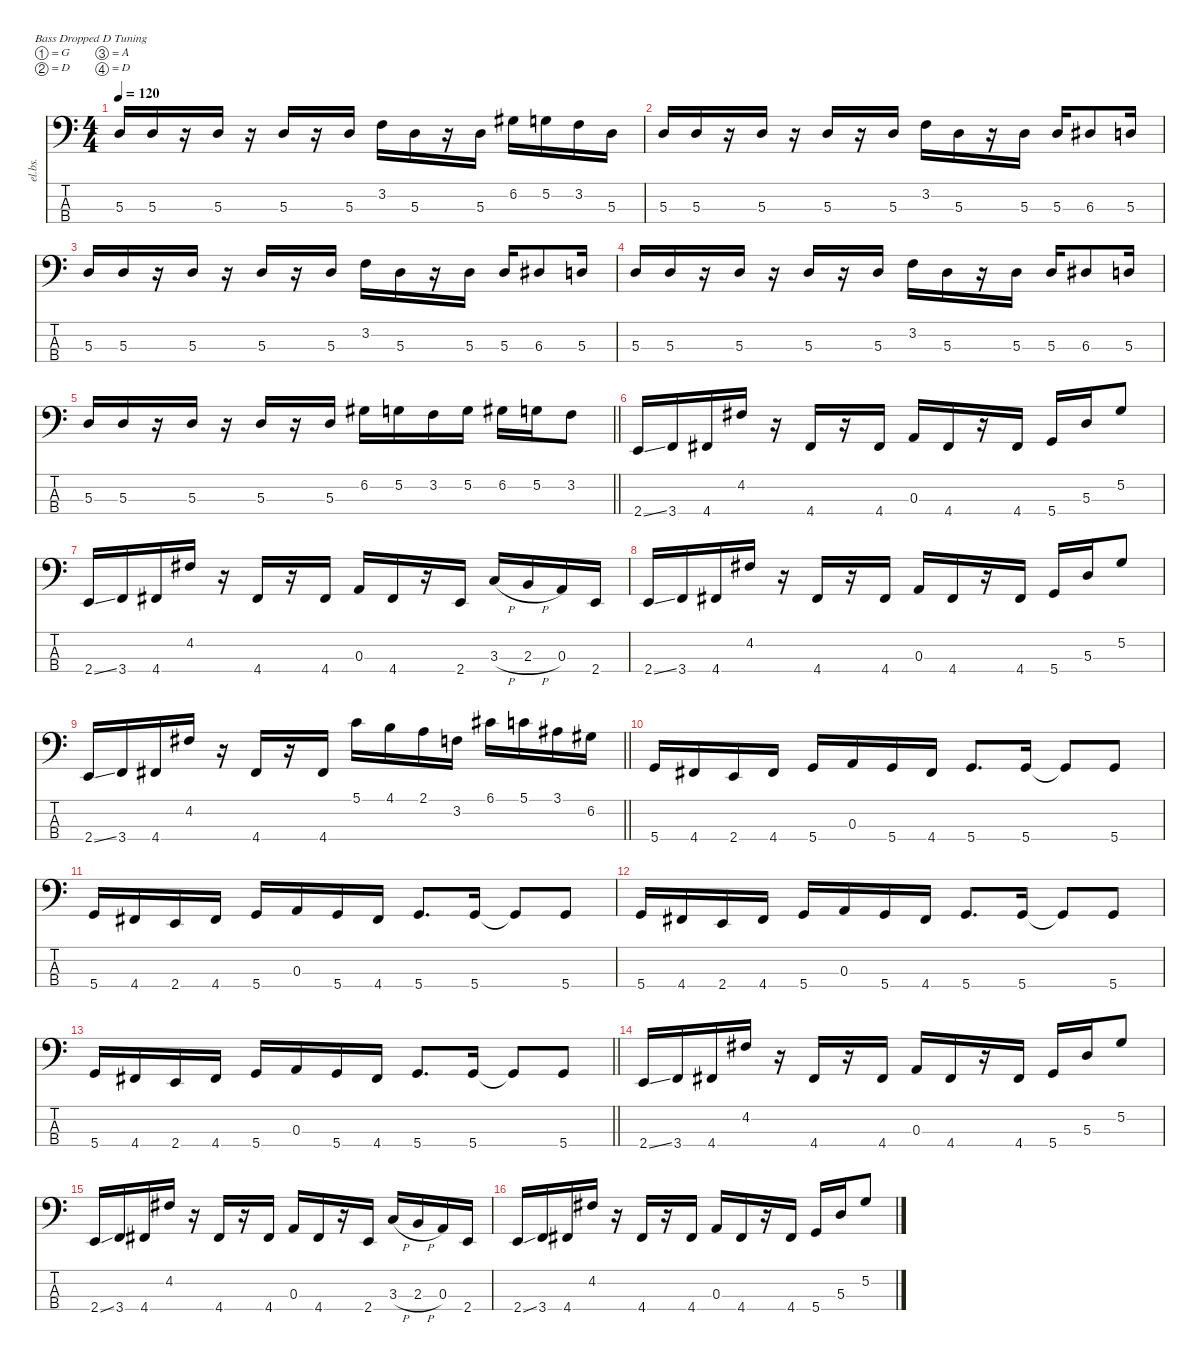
\defaultSystemsLayout 4
\hideDynamics
\bracketExtendMode nobrackets
\otherSystemsTrackNameOrientation horizontal
\track ("Ellefson" "el.bs.") {instrument electricbasspick}
\staff {score tabs}
\tuning (G2 D2 A1 D1)
\ts (4 4)
\tempo 120
\clef f4
\ks c
5.3.16{dy f beam Up} 5.3.16{beam Up} r.16{beam Up} 5.3.16{beam Up} r.16{beam Up} 5.3.16{beam Up} r.16{beam Up} 5.3.16{beam Up} 3.2.16{beam Down} 5.3.16{beam Down} r.16{beam Down} 5.3.16{beam Down} 6.2{acc #}.16{beam Down} 5.2.16{beam Down} 3.2.16{beam Down} 5.3.16{beam Down} |
5.3.16{beam Up} 5.3.16{beam Up} r.16{beam Up} 5.3.16{beam Up} r.16{beam Up} 5.3.16{beam Up} r.16{beam Up} 5.3.16{beam Up} 3.2.16{beam Down} 5.3.16{beam Down} r.16{beam Down} 5.3.16{beam Down} 5.3.16{beam Up} 6.3{acc #}.8{beam Up} 5.3.16{beam Up} |
5.3.16{beam Up} 5.3.16{beam Up} r.16{beam Up} 5.3.16{beam Up} r.16{beam Up} 5.3.16{beam Up} r.16{beam Up} 5.3.16{beam Up} 3.2.16{beam Down} 5.3.16{beam Down} r.16{beam Down} 5.3.16{beam Down} 5.3.16{beam Up} 6.3{acc #}.8{beam Up} 5.3.16{beam Up} |
5.3.16{beam Up} 5.3.16{beam Up} r.16{beam Up} 5.3.16{beam Up} r.16{beam Up} 5.3.16{beam Up} r.16{beam Up} 5.3.16{beam Up} 3.2.16{beam Down} 5.3.16{beam Down} r.16{beam Down} 5.3.16{beam Down} 5.3.16{beam Up} 6.3{acc #}.8{beam Up} 5.3.16{beam Up} |
\barLineRight lightlight
5.3.16{beam Up} 5.3.16{beam Up} r.16{beam Up} 5.3.16{beam Up} r.16{beam Up} 5.3.16{beam Up} r.16{beam Up} 5.3.16{beam Up} 6.2{acc #}.16{beam Down} 5.2.16{beam Down} 3.2.16{beam Down} 5.2.16{beam Down} 6.2{acc #}.16{beam Down} 5.2.16{beam Down} 3.2.8{beam Down} |
2.4{ss}.16{beam Up} 3.4.16{beam Up} 4.4{acc #}.16{beam Up} 4.2{acc #}.16{beam Up} r.16{beam Up} 4.4{acc #}.16{beam Up} r.16{beam Up} 4.4{acc #}.16{beam Up} 0.3.16{beam Up} 4.4{acc #}.16{beam Up} r.16{beam Up} 4.4{acc #}.16{beam Up} 5.4.16{beam Up} 5.3.16{beam Up} 5.2.8{beam Up} |
2.4{ss}.16{beam Up} 3.4.16{beam Up} 4.4{acc #}.16{beam Up} 4.2{acc #}.16{beam Up} r.16{beam Up} 4.4{acc #}.16{beam Up} r.16{beam Up} 4.4{acc #}.16{beam Up} 0.3.16{beam Up} 4.4{acc #}.16{beam Up} r.16{beam Up} 2.4.16{beam Up} 3.3{h}.16{beam Up} 2.3{h}.16{beam Up} 0.3.16{beam Up} 2.4.16{beam Up} |
2.4{ss}.16{beam Up} 3.4.16{beam Up} 4.4{acc #}.16{beam Up} 4.2{acc #}.16{beam Up} r.16{beam Up} 4.4{acc #}.16{beam Up} r.16{beam Up} 4.4{acc #}.16{beam Up} 0.3.16{beam Up} 4.4{acc #}.16{beam Up} r.16{beam Up} 4.4{acc #}.16{beam Up} 5.4.16{beam Up} 5.3.16{beam Up} 5.2.8{beam Up} |
\barLineRight lightlight
2.4{ss}.16{beam Up} 3.4.16{beam Up} 4.4{acc #}.16{beam Up} 4.2{acc #}.16{beam Up} r.16{beam Up} 4.4{acc #}.16{beam Up} r.16{beam Up} 4.4{acc #}.16{beam Up} 5.1.16{beam Down} 4.1.16{beam Down} 2.1.16{beam Down} 3.2.16{beam Down} 6.1{acc #}.16{beam Down} 5.1.16{beam Down} 3.1{acc #}.16{beam Down} 6.2{acc #}.16{beam Down} |
5.4.16{beam Up} 4.4{acc #}.16{beam Up} 2.4.16{beam Up} 4.4{acc #}.16{beam Up} 5.4.16{beam Up} 0.3.16{beam Up} 5.4.16{beam Up} 4.4{acc #}.16{beam Up} 5.4.8{d beam Up} 5.4.16{beam Up} 5.4{t}.8{beam Up} 5.4.8{beam Up} |
5.4.16{beam Up} 4.4{acc #}.16{beam Up} 2.4.16{beam Up} 4.4{acc #}.16{beam Up} 5.4.16{beam Up} 0.3.16{beam Up} 5.4.16{beam Up} 4.4{acc #}.16{beam Up} 5.4.8{d beam Up} 5.4.16{beam Up} 5.4{t}.8{beam Up} 5.4.8{beam Up} |
5.4.16{beam Up} 4.4{acc #}.16{beam Up} 2.4.16{beam Up} 4.4{acc #}.16{beam Up} 5.4.16{beam Up} 0.3.16{beam Up} 5.4.16{beam Up} 4.4{acc #}.16{beam Up} 5.4.8{d beam Up} 5.4.16{beam Up} 5.4{t}.8{beam Up} 5.4.8{beam Up} |
\barLineRight lightlight
5.4.16{beam Up} 4.4{acc #}.16{beam Up} 2.4.16{beam Up} 4.4{acc #}.16{beam Up} 5.4.16{beam Up} 0.3.16{beam Up} 5.4.16{beam Up} 4.4{acc #}.16{beam Up} 5.4.8{d beam Up} 5.4.16{beam Up} 5.4{t}.8{beam Up} 5.4.8{beam Up} |
2.4{ss}.16{beam Up} 3.4.16{beam Up} 4.4{acc #}.16{beam Up} 4.2{acc #}.16{beam Up} r.16{beam Up} 4.4{acc #}.16{beam Up} r.16{beam Up} 4.4{acc #}.16{beam Up} 0.3.16{beam Up} 4.4{acc #}.16{beam Up} r.16{beam Up} 4.4{acc #}.16{beam Up} 5.4.16{beam Up} 5.3.16{beam Up} 5.2.8{beam Up} |
2.4{ss}.16{beam Up} 3.4.16{beam Up} 4.4{acc #}.16{beam Up} 4.2{acc #}.16{beam Up} r.16{beam Up} 4.4{acc #}.16{beam Up} r.16{beam Up} 4.4{acc #}.16{beam Up} 0.3.16{beam Up} 4.4{acc #}.16{beam Up} r.16{beam Up} 2.4.16{beam Up} 3.3{h}.16{beam Up} 2.3{h}.16{beam Up} 0.3.16{beam Up} 2.4.16{beam Up} |
2.4{ss}.16{beam Up} 3.4.16{beam Up} 4.4{acc #}.16{beam Up} 4.2{acc #}.16{beam Up} r.16{beam Up} 4.4{acc #}.16{beam Up} r.16{beam Up} 4.4{acc #}.16{beam Up} 0.3.16{beam Up} 4.4{acc #}.16{beam Up} r.16{beam Up} 4.4{acc #}.16{beam Up} 5.4.16{beam Up} 5.3.16{beam Up} 5.2.8{beam Up}
